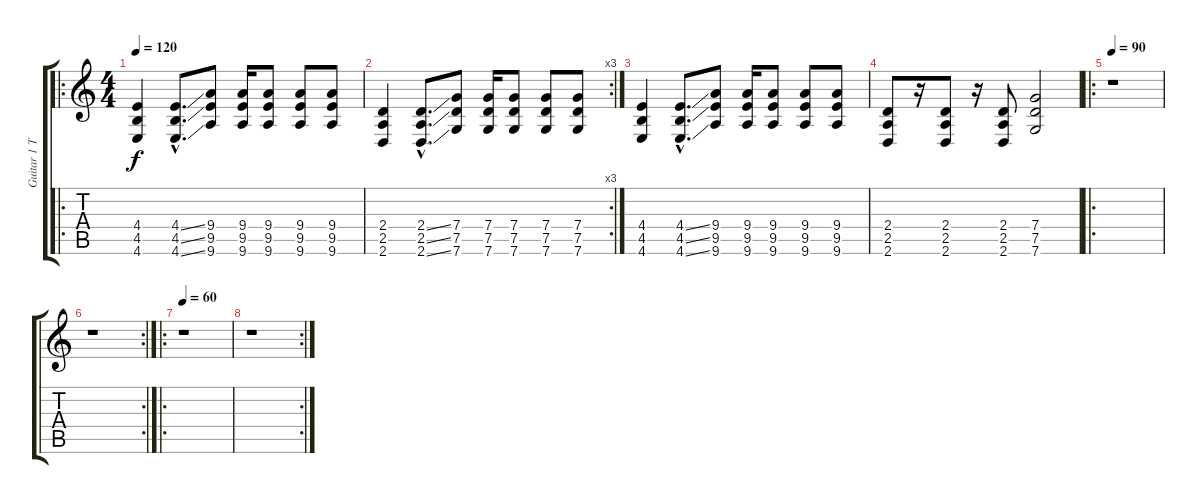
\track ("Guitar 1 Track 2" "Guitar 1 T") {instrument distortionguitar}
\staff {score tabs}
\tuning (D4 A3 F3 C3 G2 C2) {hide}
\ro
\ts (4 4)
\tempo 120
\clef g2
\ks c
(4.4 4.5 4.6).4{dy f} (4.4{ss hac} 4.5{ss hac} 4.6{ss hac}).8{d} (9.4 9.5 9.6).8 (9.4 9.5 9.6).16 (9.4 9.5 9.6).8 (9.4 9.5 9.6).8 (9.4 9.5 9.6).8 |
\rc 3
(2.4 2.5 2.6).4 (2.4{ss hac} 2.5{ss hac} 2.6{ss hac}).8{d} (7.4 7.5 7.6).8 (7.4 7.5 7.6).16 (7.4 7.5 7.6).8 (7.4 7.5 7.6).8 (7.4 7.5 7.6).8 |
(4.4 4.5 4.6).4 (4.4{ss hac} 4.5{ss hac} 4.6{ss hac}).8{d} (9.4 9.5 9.6).8 (9.4 9.5 9.6).16 (9.4 9.5 9.6).8 (9.4 9.5 9.6).8 (9.4 9.5 9.6).8 |
(2.4 2.5 2.6).8 r.16 (2.4 2.5 2.6).8 r.16 (2.4 2.5 2.6).8 (7.4 7.5 7.6).2 |
\ro
\tempo 90
r.1 |
\rc 2
r.1 |
\ro
\tempo 60
r.1 |
\rc 2
r.1
